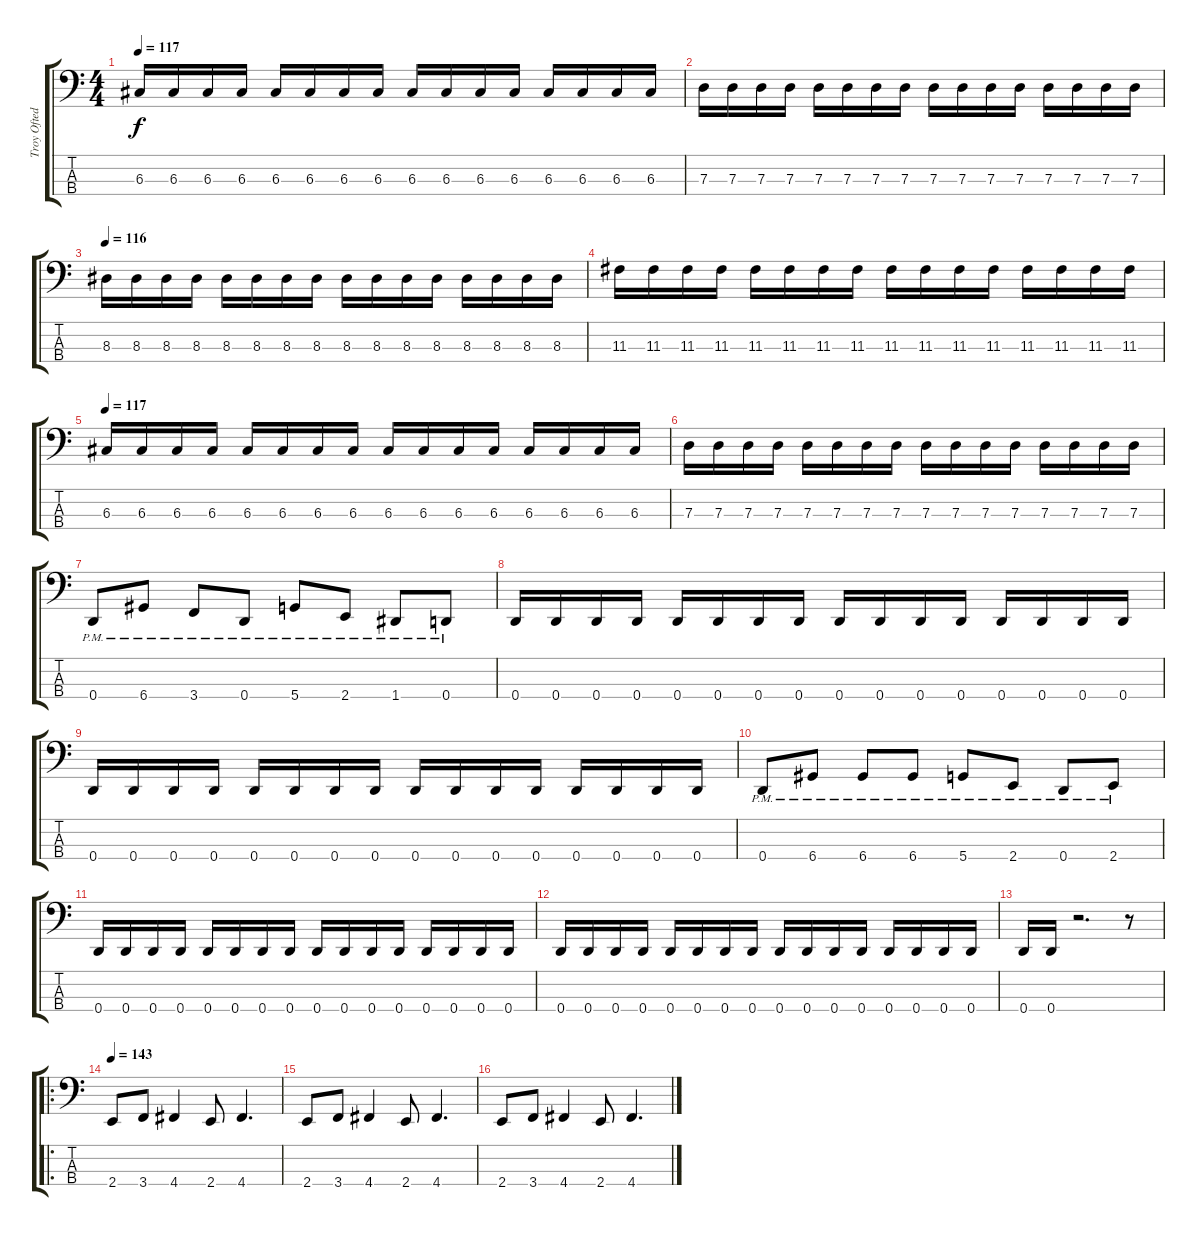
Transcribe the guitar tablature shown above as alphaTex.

\track ("Troy Oftedal" "Troy Ofted") {instrument electricbasspick}
\staff {score tabs}
\tuning (F2 C2 G1 D1) {hide}
\ts (4 4)
\tempo 117
\clef f4
\ks c
6.3.16{dy f} 6.3.16 6.3.16 6.3.16 6.3.16 6.3.16 6.3.16 6.3.16 6.3.16 6.3.16 6.3.16 6.3.16 6.3.16 6.3.16 6.3.16 6.3.16 |
7.3.16 7.3.16 7.3.16 7.3.16 7.3.16 7.3.16 7.3.16 7.3.16 7.3.16 7.3.16 7.3.16 7.3.16 7.3.16 7.3.16 7.3.16 7.3.16 |
\tempo 116
8.3.16 8.3.16 8.3.16 8.3.16 8.3.16 8.3.16 8.3.16 8.3.16 8.3.16 8.3.16 8.3.16 8.3.16 8.3.16 8.3.16 8.3.16 8.3.16 |
11.3.16 11.3.16 11.3.16 11.3.16 11.3.16 11.3.16 11.3.16 11.3.16 11.3.16 11.3.16 11.3.16 11.3.16 11.3.16 11.3.16 11.3.16 11.3.16 |
\tempo 117
6.3.16 6.3.16 6.3.16 6.3.16 6.3.16 6.3.16 6.3.16 6.3.16 6.3.16 6.3.16 6.3.16 6.3.16 6.3.16 6.3.16 6.3.16 6.3.16 |
7.3.16 7.3.16 7.3.16 7.3.16 7.3.16 7.3.16 7.3.16 7.3.16 7.3.16 7.3.16 7.3.16 7.3.16 7.3.16 7.3.16 7.3.16 7.3.16 |
0.4{pm}.8 6.4{pm}.8 3.4{pm}.8 0.4{pm}.8 5.4{pm}.8 2.4{pm}.8 1.4{pm}.8 0.4{pm}.8 |
0.4.16 0.4.16 0.4.16 0.4.16 0.4.16 0.4.16 0.4.16 0.4.16 0.4.16 0.4.16 0.4.16 0.4.16 0.4.16 0.4.16 0.4.16 0.4.16 |
0.4.16 0.4.16 0.4.16 0.4.16 0.4.16 0.4.16 0.4.16 0.4.16 0.4.16 0.4.16 0.4.16 0.4.16 0.4.16 0.4.16 0.4.16 0.4.16 |
0.4{pm}.8 6.4{pm}.8 6.4{pm}.8 6.4{pm}.8 5.4{pm}.8 2.4{pm}.8 0.4{pm}.8 2.4{pm}.8 |
0.4.16 0.4.16 0.4.16 0.4.16 0.4.16 0.4.16 0.4.16 0.4.16 0.4.16 0.4.16 0.4.16 0.4.16 0.4.16 0.4.16 0.4.16 0.4.16 |
0.4.16 0.4.16 0.4.16 0.4.16 0.4.16 0.4.16 0.4.16 0.4.16 0.4.16 0.4.16 0.4.16 0.4.16 0.4.16 0.4.16 0.4.16 0.4.16 |
0.4.16 0.4.16 r.2{d} r.8 |
\ro
\tempo 143
2.4.8{instrument overdrivenguitar} 3.4.8 4.4.4 2.4.8 4.4.4{d} |
2.4.8 3.4.8 4.4.4 2.4.8 4.4.4{d} |
2.4.8 3.4.8 4.4.4 2.4.8 4.4.4{d}
